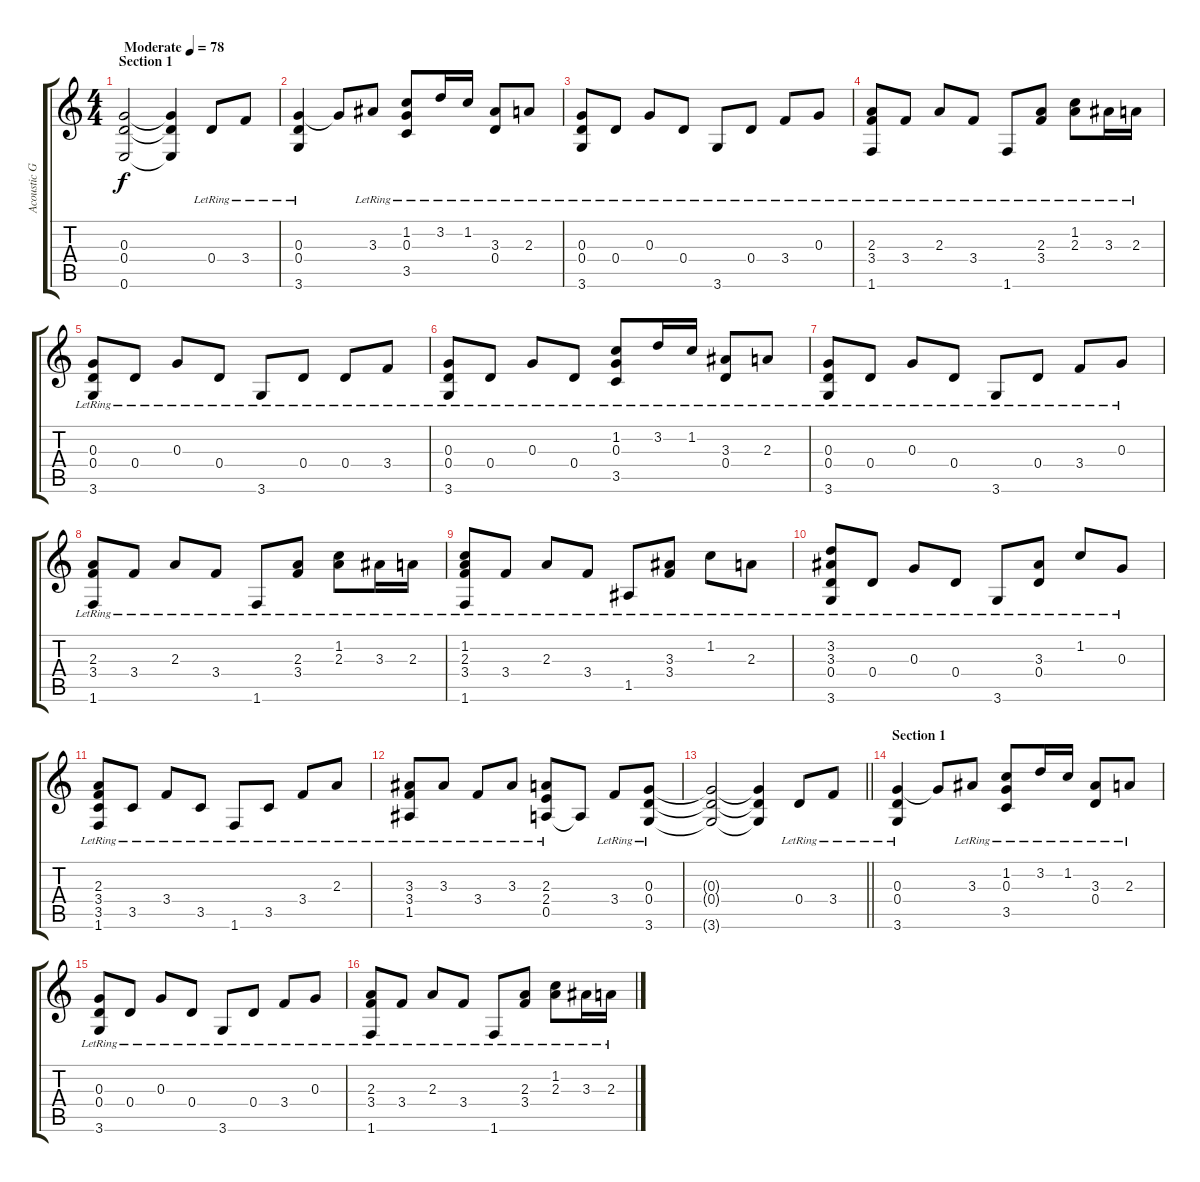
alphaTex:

\track ("Acoustic Guitar" "Acoustic G") {instrument acousticguitarsteel}
\staff {score tabs}
\tuning (E4 B3 G3 D3 A2 E2) {hide}
\ts (4 4)
\section ("" "Section 1")
\tempo (78 "Moderate")
\clef g2
\ks c
(0.3 0.4 0.6).2{dy f instrument acousticguitarsteel} (0.3{t} 0.4{t} 0.6{t}).4 0.4{lr}.8 3.4{lr}.8 |
(0.3{lr} 0.4{lr} 3.6{lr}).4 0.3{t}.8 3.3{lr}.8 (1.2{lr} 0.3{lr} 3.5{lr}).8 3.2{lr}.16 1.2{lr}.16 (3.3{lr} 0.4{lr}).8 2.3{lr}.8 |
(0.3{lr} 0.4{lr} 3.6{lr}).8 0.4{lr}.8 0.3{lr}.8 0.4{lr}.8 3.6{lr}.8 0.4{lr}.8 3.4{lr}.8 0.3{lr}.8 |
(2.3{lr} 3.4{lr} 1.6{lr}).8 3.4{lr}.8 2.3{lr}.8 3.4{lr}.8 1.6{lr}.8 (2.3{lr} 3.4{lr}).8 (1.2{lr} 2.3{lr}).8 3.3{lr}.16 2.3{lr}.16 |
(0.3{lr} 0.4{lr} 3.6{lr}).8 0.4{lr}.8 0.3{lr}.8 0.4{lr}.8 3.6{lr}.8 0.4{lr}.8 0.4{lr}.8 3.4{lr}.8 |
(0.3{lr} 0.4{lr} 3.6{lr}).8 0.4{lr}.8 0.3{lr}.8 0.4{lr}.8 (1.2{lr} 0.3{lr} 3.5{lr}).8 3.2{lr}.16 1.2{lr}.16 (3.3{lr} 0.4{lr}).8 2.3{lr}.8 |
(0.3{lr} 0.4{lr} 3.6{lr}).8 0.4{lr}.8 0.3{lr}.8 0.4{lr}.8 3.6{lr}.8 0.4{lr}.8 3.4{lr}.8 0.3{lr}.8 |
(2.3{lr} 3.4{lr} 1.6{lr}).8 3.4{lr}.8 2.3{lr}.8 3.4{lr}.8 1.6{lr}.8 (2.3{lr} 3.4{lr}).8 (1.2{lr} 2.3{lr}).8 3.3{lr}.16 2.3{lr}.16 |
(1.2{lr} 2.3{lr} 3.4{lr} 1.6{lr}).8 3.4{lr}.8 2.3{lr}.8 3.4{lr}.8 1.5{lr}.8 (3.3{lr} 3.4{lr}).8 1.2{lr}.8 2.3{lr}.8 |
(3.2{lr} 3.3{lr} 0.4{lr} 3.6{lr}).8 0.4{lr}.8 0.3{lr}.8 0.4{lr}.8 3.6{lr}.8 (3.3{lr} 0.4{lr}).8 1.2{lr}.8 0.3{lr}.8 |
(2.3{lr} 3.4{lr} 3.5{lr} 1.6{lr}).8 3.5{lr}.8 3.4{lr}.8 3.5{lr}.8 1.6{lr}.8 3.5{lr}.8 3.4{lr}.8 2.3{lr}.8 |
(3.3{lr} 3.4{lr} 1.5{lr}).8 3.3{lr}.8 3.4{lr}.8 3.3{lr}.8 (2.3{lr} 2.4{lr} 0.5{lr}).8 0.5{t}.8 3.4{lr}.8 (0.3{lr} 0.4{lr} 3.6{lr}).8 |
\barLineRight lightlight
(0.3{t} 0.4{t} 3.6{t}).2 (0.3{t} 0.4{t} 3.6{t}).4 0.4{lr}.8 3.4{lr}.8 |
\section ("" "Section 1")
(0.3{lr} 0.4{lr} 3.6{lr}).4 0.3{t}.8 3.3{lr}.8 (1.2{lr} 0.3{lr} 3.5{lr}).8 3.2{lr}.16 1.2{lr}.16 (3.3{lr} 0.4{lr}).8 2.3{lr}.8 |
(0.3{lr} 0.4{lr} 3.6{lr}).8 0.4{lr}.8 0.3{lr}.8 0.4{lr}.8 3.6{lr}.8 0.4{lr}.8 3.4{lr}.8 0.3{lr}.8 |
(2.3{lr} 3.4{lr} 1.6{lr}).8 3.4{lr}.8 2.3{lr}.8 3.4{lr}.8 1.6{lr}.8 (2.3{lr} 3.4{lr}).8 (1.2{lr} 2.3{lr}).8 3.3{lr}.16 2.3{lr}.16
